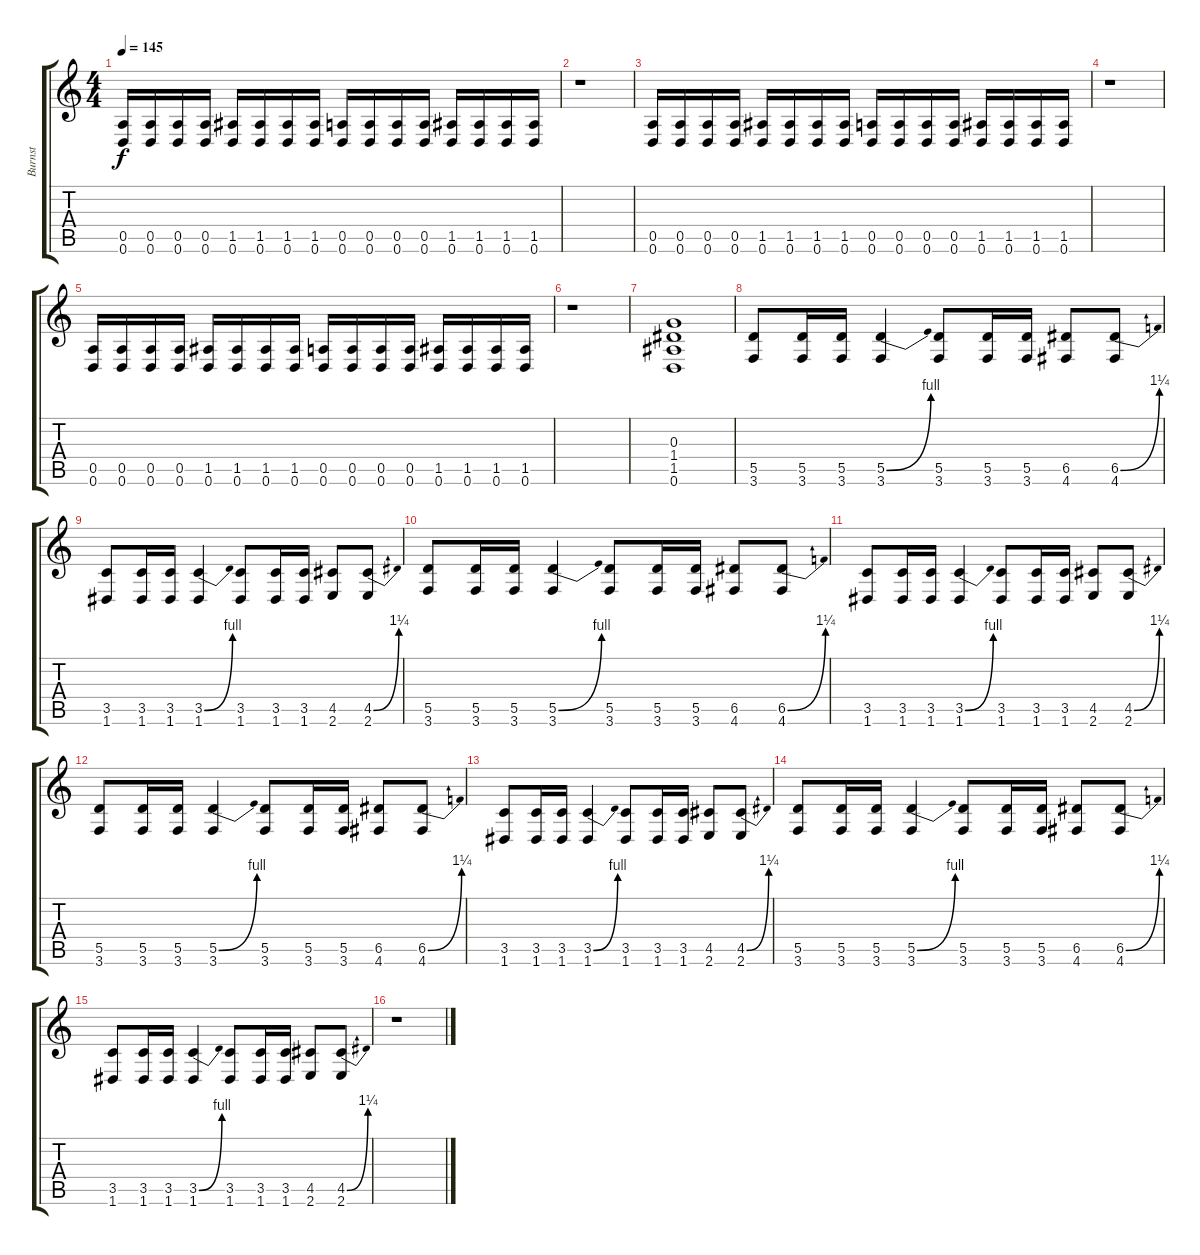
\track ("Burnst" "Burnst") {instrument distortionguitar}
\staff {score tabs}
\tuning (E4 B3 G3 D3 A2 D2) {hide}
\ts (4 4)
\tempo 145
\clef g2
\ks c
(0.5 0.6).16{dy f} (0.5 0.6).16 (0.5 0.6).16 (0.5 0.6).16 (1.5 0.6).16 (1.5 0.6).16 (1.5 0.6).16 (1.5 0.6).16 (0.5 0.6).16 (0.5 0.6).16 (0.5 0.6).16 (0.5 0.6).16 (1.5 0.6).16 (1.5 0.6).16 (1.5 0.6).16 (1.5 0.6).16 |
r.1 |
(0.5 0.6).16 (0.5 0.6).16 (0.5 0.6).16 (0.5 0.6).16 (1.5 0.6).16 (1.5 0.6).16 (1.5 0.6).16 (1.5 0.6).16 (0.5 0.6).16 (0.5 0.6).16 (0.5 0.6).16 (0.5 0.6).16 (1.5 0.6).16 (1.5 0.6).16 (1.5 0.6).16 (1.5 0.6).16 |
r.1 |
(0.5 0.6).16 (0.5 0.6).16 (0.5 0.6).16 (0.5 0.6).16 (1.5 0.6).16 (1.5 0.6).16 (1.5 0.6).16 (1.5 0.6).16 (0.5 0.6).16 (0.5 0.6).16 (0.5 0.6).16 (0.5 0.6).16 (1.5 0.6).16 (1.5 0.6).16 (1.5 0.6).16 (1.5 0.6).16 |
r.1 |
(0.3 1.4 1.5 0.6).1 |
(5.5 3.6).8{volume 16} (5.5 3.6).16 (5.5 3.6).16 (5.5{be (bend 0 0 60 4)} 3.6).4 (5.5 3.6).8 (5.5 3.6).16 (5.5 3.6).16 (6.5 4.6).8 (6.5{be (bend 0 0 60 5)} 4.6).8 |
(3.5 1.6).8 (3.5 1.6).16 (3.5 1.6).16 (3.5{be (bend 0 0 60 4)} 1.6).4 (3.5 1.6).8 (3.5 1.6).16 (3.5 1.6).16 (4.5 2.6).8 (4.5{be (bend 0 0 60 5)} 2.6).8 |
(5.5 3.6).8 (5.5 3.6).16 (5.5 3.6).16 (5.5{be (bend 0 0 60 4)} 3.6).4 (5.5 3.6).8 (5.5 3.6).16 (5.5 3.6).16 (6.5 4.6).8 (6.5{be (bend 0 0 60 5)} 4.6).8 |
(3.5 1.6).8 (3.5 1.6).16 (3.5 1.6).16 (3.5{be (bend 0 0 60 4)} 1.6).4 (3.5 1.6).8 (3.5 1.6).16 (3.5 1.6).16 (4.5 2.6).8 (4.5{be (bend 0 0 60 5)} 2.6).8 |
(5.5 3.6).8 (5.5 3.6).16 (5.5 3.6).16 (5.5{be (bend 0 0 60 4)} 3.6).4 (5.5 3.6).8 (5.5 3.6).16 (5.5 3.6).16 (6.5 4.6).8 (6.5{be (bend 0 0 60 5)} 4.6).8 |
(3.5 1.6).8 (3.5 1.6).16 (3.5 1.6).16 (3.5{be (bend 0 0 60 4)} 1.6).4 (3.5 1.6).8 (3.5 1.6).16 (3.5 1.6).16 (4.5 2.6).8 (4.5{be (bend 0 0 60 5)} 2.6).8 |
(5.5 3.6).8 (5.5 3.6).16 (5.5 3.6).16 (5.5{be (bend 0 0 60 4)} 3.6).4 (5.5 3.6).8 (5.5 3.6).16 (5.5 3.6).16 (6.5 4.6).8 (6.5{be (bend 0 0 60 5)} 4.6).8 |
(3.5 1.6).8 (3.5 1.6).16 (3.5 1.6).16 (3.5{be (bend 0 0 60 4)} 1.6).4 (3.5 1.6).8 (3.5 1.6).16 (3.5 1.6).16 (4.5 2.6).8 (4.5{be (bend 0 0 60 5)} 2.6).8 |
r.1
